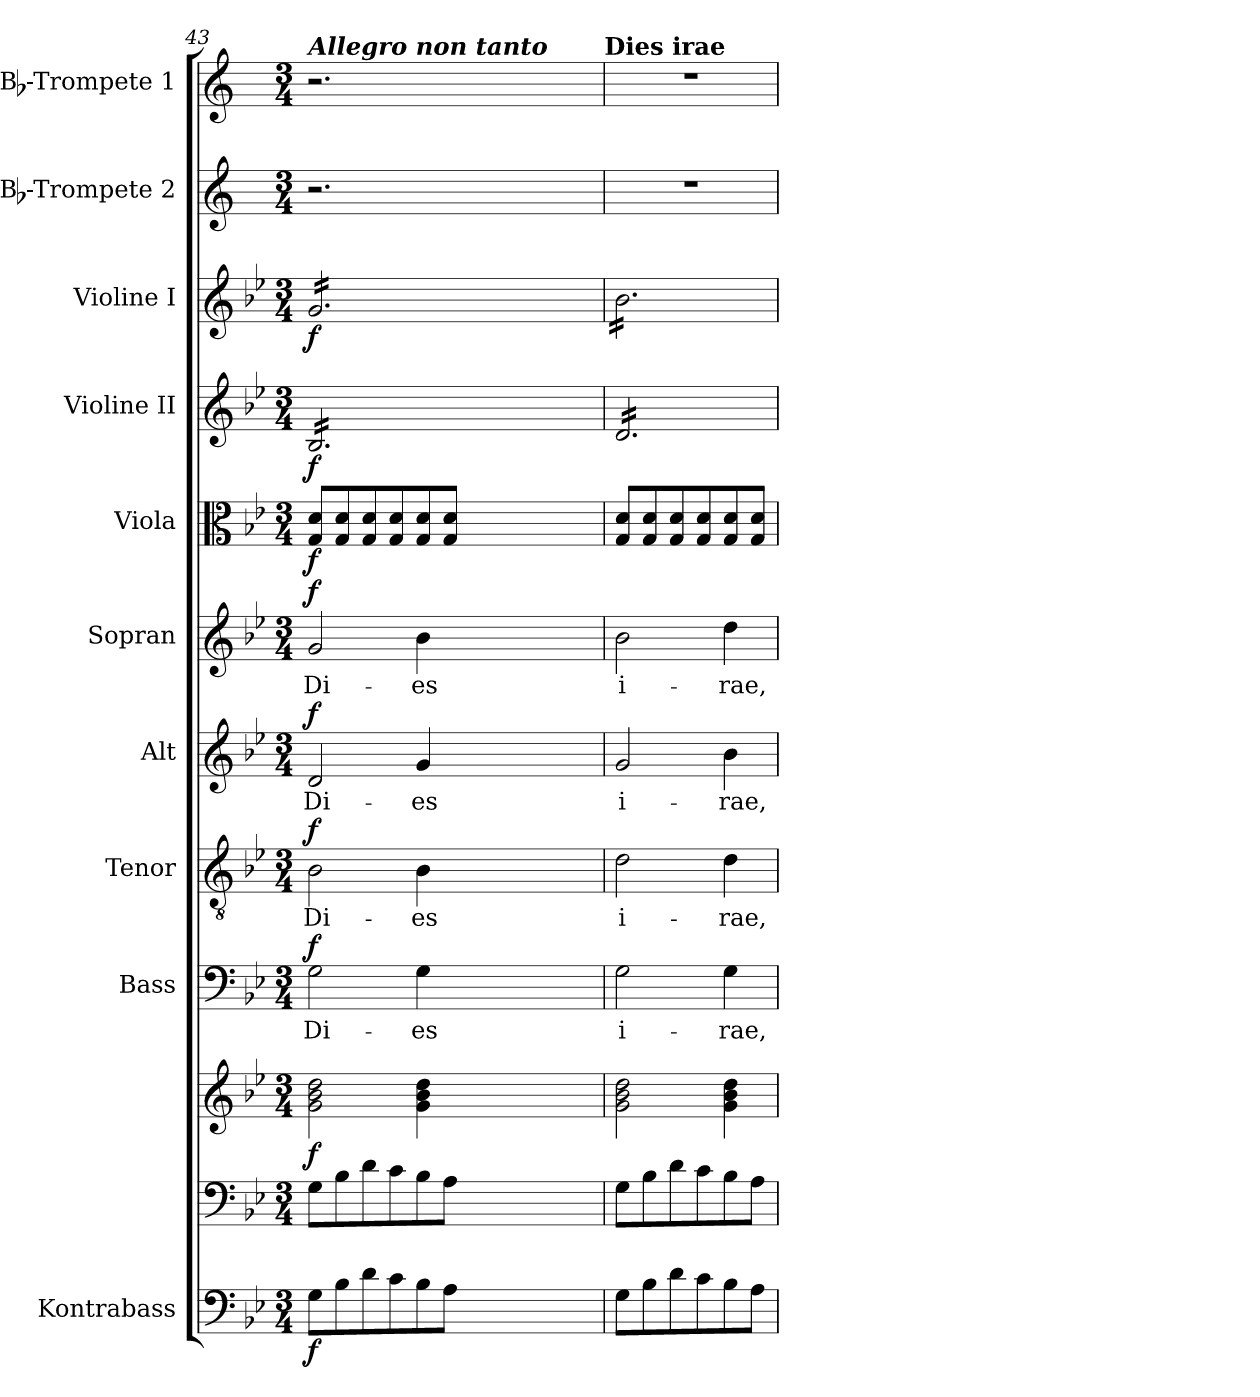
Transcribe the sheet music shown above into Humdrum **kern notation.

**kern	**dynam	**kern	**kern	**dynam	**kern	**text	**dynam	**kern	**text	**dynam	**kern	**text	**dynam	**kern	**text	**dynam	**kern	**dynam	**kern	**dynam	**kern	**dynam	**kern	**kern
*part11	*part11	*part10	*part10	*part10	*part9	*part9	*part9	*part8	*part8	*part8	*part7	*part7	*part7	*part6	*part6	*part6	*part5	*part5	*part4	*part4	*part3	*part3	*part2	*part1
*staff12	*staff12	*staff11	*staff10	*staff10/11	*staff9	*staff9	*staff9	*staff8	*staff8	*staff8	*staff7	*staff7	*staff7	*staff6	*staff6	*staff6	*staff5	*staff5	*staff4	*staff4	*staff3	*staff3	*staff2	*staff1
*I"Kontrabass	*	*	*	*	*I"Bass	*	*	*I"Tenor	*	*	*I"Alt	*	*	*I"Sopran	*	*	*I"Viola	*	*I"Violine II	*	*I"Violine I	*	*I"Bb-Trompete 2	*I"Bb-Trompete 1
*I'Kb.	*	*	*	*	*I'B.	*	*	*I'T.	*	*	*I'A.	*	*	*I'S.	*	*	*I'Vla.	*	*I'Vl. II	*	*I'Vl. I	*	*I'Bb Trp. 2	*I'Bb Trp. 1
!!LO:PB:g=z
*clefF4	*	*clefF4	*clefG2	*	*clefF4	*	*	*clefGv2	*	*	*clefG2	*	*	*clefG2	*	*	*clefC3	*	*clefG2	*	*clefG2	*	*clefG2	*clefG2
*ITrd7c12	*	*	*	*	*	*	*	*	*	*	*	*	*	*	*	*	*	*	*	*	*	*	*ITrd1c2	*ITrd1c2
*k[b-e-]	*	*k[b-e-]	*k[b-e-]	*	*k[b-e-]	*	*	*k[b-e-]	*	*	*k[b-e-]	*	*	*k[b-e-]	*	*	*k[b-e-]	*	*k[b-e-]	*	*k[b-e-]	*	*k[b-e-]	*k[b-e-]
*B-:	*	*B-:	*B-:	*	*B-:	*	*	*B-:	*	*	*B-:	*	*	*B-:	*	*	*B-:	*	*B-:	*	*B-:	*	*B-:	*B-:
*M3/4	*	*M3/4	*M3/4	*	*M3/4	*	*	*M3/4	*	*	*M3/4	*	*	*M3/4	*	*	*M3/4	*	*M3/4	*	*M3/4	*	*M3/4	*M3/4
=43	=43	=43	=43	=43	=43	=43	=43	=43	=43	=43	=43	=43	=43	=43	=43	=43	=43	=43	=43	=43	=43	=43	=43	=43
!	!	!	!	!	!	!	!	!	!	!	!	!	!	!	!	!	!	!	!	!	!	!	!	!LO:TX:a:Bi:t=Allegro non tanto
!	!LO:DY:b	!	!	!LO:DY:b	!	!LO:LY:b	!LO:DY:a	!	!LO:LY:b	!LO:DY:a	!	!LO:LY:b	!LO:DY:a	!	!LO:LY:b	!LO:DY:a	!	!LO:DY:b	!	!LO:DY:b	!	!LO:DY:b	!	!
*	*	*	*	*	*	*	*	*	*	*	*	*	*	*	*	*	*	*	*tremolo	*	*	*	*	*
*	*	*	*	*	*	*	*	*	*	*	*	*	*	*	*	*	*	*	*	*	*tremolo	*	*	*
8GG\L	f	8G\L	2g\ 2b-\ 2dd\	f	2G\	Di-	f	2B-\	Di-	f	2d/	Di-	f	2g/	Di-	f	8G/ 8d/L	f	16B-/LL	f	16g/LL	f	2.r	2.r
.	.	.	.	.	.	.	.	.	.	.	.	.	.	.	.	.	.	.	16B-/	.	16g/	.	.	.
8BB-\	.	8B-\	.	.	.	.	.	.	.	.	.	.	.	.	.	.	8G/ 8d/	.	16B-/	.	16g/	.	.	.
.	.	.	.	.	.	.	.	.	.	.	.	.	.	.	.	.	.	.	16B-/	.	16g/	.	.	.
8D\	.	8d\	.	.	.	.	.	.	.	.	.	.	.	.	.	.	8G/ 8d/	.	16B-/	.	16g/	.	.	.
.	.	.	.	.	.	.	.	.	.	.	.	.	.	.	.	.	.	.	16B-/	.	16g/	.	.	.
8C\	.	8c\	.	.	.	.	.	.	.	.	.	.	.	.	.	.	8G/ 8d/	.	16B-/	.	16g/	.	.	.
.	.	.	.	.	.	.	.	.	.	.	.	.	.	.	.	.	.	.	16B-/	.	16g/	.	.	.
!	!	!	!	!	!	!LO:LY:b	!	!	!LO:LY:b	!	!	!LO:LY:b	!	!	!LO:LY:b	!	!	!	!	!	!	!	!	!
8BB-\	.	8B-\	4g\ 4b-\ 4dd\	.	4G\	-es	.	4B-\	-es	.	4g/	-es	.	4b-\	-es	.	8G/ 8d/	.	16B-/	.	16g/	.	.	.
.	.	.	.	.	.	.	.	.	.	.	.	.	.	.	.	.	.	.	16B-/	.	16g/	.	.	.
8AA\J	.	8A\J	.	.	.	.	.	.	.	.	.	.	.	.	.	.	8G/ 8d/J	.	16B-/	.	16g/	.	.	.
.	.	.	.	.	.	.	.	.	.	.	.	.	.	.	.	.	.	.	16B-/JJ	.	16g/JJ	.	.	.
1..ryy	.	1..ryy	1..ryy	.	1..ryy	.	.	1..ryy	.	.	1..ryy	.	.	1..ryy	.	.	1..ryy	.	1..ryy	.	1..ryy	.	1..ryy	1..ryy
!	!	!	!	!	!	!	!	!	!	!	!	!	!	!	!	!	!	!	!	!	!	!	!	!LO:TX:a:B:t=Dies irae
=44	=44	=44	=44	=44	=44	=44	=44	=44	=44	=44	=44	=44	=44	=44	=44	=44	=44	=44	=44	=44	=44	=44	=44	=44
!	!	!	!	!	!	!LO:LY:b	!	!	!LO:LY:b	!	!	!LO:LY:b	!	!	!LO:LY:b	!	!	!	!	!	!	!	!	!
8GG\L	.	8G\L	2g\ 2b-\ 2dd\	.	2G\	i-	.	2d\	i-	.	2g/	i-	.	2b-\	i-	.	8G/ 8d/L	.	16d/LL	.	16b-\LL	.	2.r	2.r
.	.	.	.	.	.	.	.	.	.	.	.	.	.	.	.	.	.	.	16d/	.	16b-\	.	.	.
8BB-\	.	8B-\	.	.	.	.	.	.	.	.	.	.	.	.	.	.	8G/ 8d/	.	16d/	.	16b-\	.	.	.
.	.	.	.	.	.	.	.	.	.	.	.	.	.	.	.	.	.	.	16d/	.	16b-\	.	.	.
8D\	.	8d\	.	.	.	.	.	.	.	.	.	.	.	.	.	.	8G/ 8d/	.	16d/	.	16b-\	.	.	.
.	.	.	.	.	.	.	.	.	.	.	.	.	.	.	.	.	.	.	16d/	.	16b-\	.	.	.
8C\	.	8c\	.	.	.	.	.	.	.	.	.	.	.	.	.	.	8G/ 8d/	.	16d/	.	16b-\	.	.	.
.	.	.	.	.	.	.	.	.	.	.	.	.	.	.	.	.	.	.	16d/	.	16b-\	.	.	.
!	!	!	!	!	!	!LO:LY:b	!	!	!LO:LY:b	!	!	!LO:LY:b	!	!	!LO:LY:b	!	!	!	!	!	!	!	!	!
8BB-\	.	8B-\	4g\ 4b-\ 4dd\	.	4G\	-rae,	.	4d\	-rae,	.	4b-\	-rae,	.	4dd\	-rae,	.	8G/ 8d/	.	16d/	.	16b-\	.	.	.
.	.	.	.	.	.	.	.	.	.	.	.	.	.	.	.	.	.	.	16d/	.	16b-\	.	.	.
8AA\J	.	8A\J	.	.	.	.	.	.	.	.	.	.	.	.	.	.	8G/ 8d/J	.	16d/	.	16b-\	.	.	.
.	.	.	.	.	.	.	.	.	.	.	.	.	.	.	.	.	.	.	16d/JJ	.	16b-\JJ	.	.	.
*	*	*	*	*	*	*	*	*	*	*	*	*	*	*	*	*	*	*	*	*	*Xtremolo	*	*	*
*	*	*	*	*	*	*	*	*	*	*	*	*	*	*	*	*	*	*	*Xtremolo	*	*	*	*	*
=	=	=	=	=	=	=	=	=	=	=	=	=	=	=	=	=	=	=	=	=	=	=	=	=
*-	*-	*-	*-	*-	*-	*-	*-	*-	*-	*-	*-	*-	*-	*-	*-	*-	*-	*-	*-	*-	*-	*-	*-	*-
